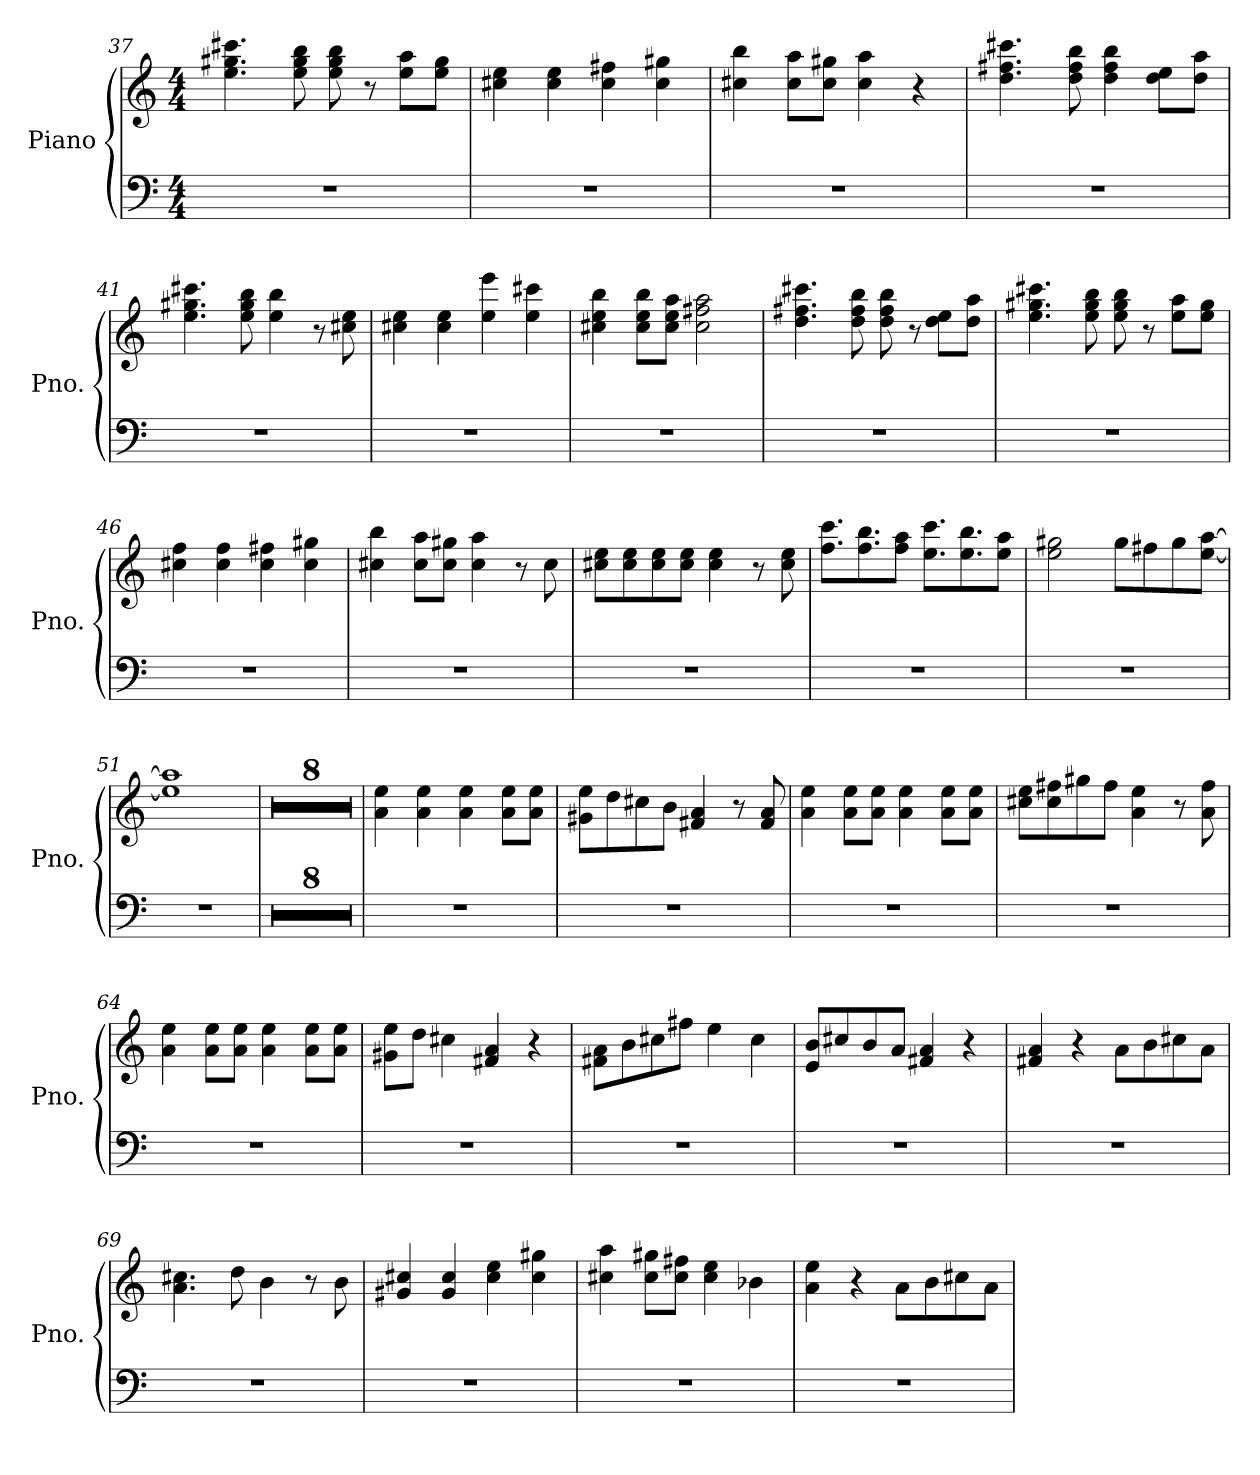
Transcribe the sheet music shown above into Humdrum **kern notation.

**kern	**kern
*part1	*part1
*staff2	*staff1
*I"Piano	*
*I'Pno.	*
*clefF4	*clefG2
*k[]	*k[]
*M4/4	*M4/4
=37	=37
1r	4.ee\ 4.gg#X\ 4.ccc#X\
.	8ee\ 8gg#\ 8bb\
.	8ee\ 8gg#\ 8bb\
.	8r
.	8ee\ 8aa\L
.	8ee\ 8gg#\J
=38	=38
1r	4cc#X\ 4ee\
.	4cc#\ 4ee\
.	4cc#\ 4ff#X\
.	4cc#\ 4gg#X\
=39	=39
1r	4cc#X\ 4bb\
.	8cc#\ 8aa\L
.	8cc#\ 8gg#X\J
.	4cc#\ 4aa\
.	4r
=40	=40
1r	4.dd\ 4.ff#X\ 4.ccc#X\
.	8dd\ 8ff#\ 8bb\
.	4dd\ 4ff#\ 4bb\
.	8dd\ 8ee\L
.	8dd\ 8aa\J
!!LO:LB:g=z
=41	=41
1r	4.ee\ 4.gg#X\ 4.ccc#X\
.	8ee\ 8gg#\ 8bb\
.	4ee\ 4bb\
.	8r
.	8cc#X\ 8ee\
=42	=42
1r	4cc#X\ 4ee\
.	4cc#\ 4ee\
.	4ee\ 4eee\
.	4ee\ 4ccc#X\
=43	=43
1r	4cc#X\ 4ee\ 4bb\
.	8cc#\ 8ee\ 8bb\L
.	8cc#\ 8ee\ 8aa\J
.	2cc#\ 2ff#X\ 2aa\
=44	=44
1r	4.dd\ 4.ff#X\ 4.ccc#X\
.	8dd\ 8ff#\ 8bb\
.	8dd\ 8ff#\ 8bb\
.	8r
.	8dd\ 8ee\L
.	8dd\ 8aa\J
=45	=45
1r	4.ee\ 4.gg#X\ 4.ccc#X\
.	8ee\ 8gg#\ 8bb\
.	8ee\ 8gg#\ 8bb\
.	8r
.	8ee\ 8aa\L
.	8ee\ 8gg#\J
!!LO:LB:g=z
=46	=46
1r	4cc#X\ 4ff\
.	4cc#\ 4ff\
.	4cc#\ 4ff#X\
.	4cc#\ 4gg#X\
=47	=47
1r	4cc#X\ 4bb\
.	8cc#\ 8aa\L
.	8cc#\ 8gg#X\J
.	4cc#\ 4aa\
.	8r
.	8cc#\
=48	=48
1r	8cc#X\ 8ee\L
.	8cc#\ 8ee\
.	8cc#\ 8ee\
.	8cc#\ 8ee\J
.	4cc#\ 4ee\
.	8r
.	8cc#\ 8ee\
=49	=49
1r	8.ff\ 8.ccc\L
.	8.ff\ 8.bb\
.	8ff\ 8aa\J
.	8.ee\ 8.ccc\L
.	8.ee\ 8.bb\
.	8ee\ 8aa\J
=50	=50
1r	2ee\ 2gg#X\
.	8gg#\L
.	8ff#X\
.	8gg#\
.	[8ee\ [8aa\J
!!LO:LB:g=z
=51	=51
1r	1ee] 1aa]
=52	=52
1r	1r
=53	=53
1r	1r
=54	=54
1r	1r
=55	=55
1r	1r
=56	=56
1r	1r
=57	=57
1r	1r
=58	=58
1r	1r
=59	=59
1r	1r
=60	=60
1r	4a\ 4ee\
.	4a\ 4ee\
.	4a\ 4ee\
.	8a\ 8ee\L
.	8a\ 8ee\J
=61	=61
1r	8g#X\ 8ee\L
.	8dd\
.	8cc#X\
.	8b\J
.	4f#X/ 4a/
.	8r
.	8f#/ 8a/
!!LO:PB:g=z
=62	=62
1r	4a\ 4ee\
.	8a\ 8ee\L
.	8a\ 8ee\J
.	4a\ 4ee\
.	8a\ 8ee\L
.	8a\ 8ee\J
=63	=63
1r	8cc#X\ 8ee\L
.	8cc#\ 8ff#X\
.	8gg#X\
.	8ff#\J
.	4a\ 4ee\
.	8r
.	8a\ 8ff#\
=64	=64
1r	4a\ 4ee\
.	8a\ 8ee\L
.	8a\ 8ee\J
.	4a\ 4ee\
.	8a\ 8ee\L
.	8a\ 8ee\J
=65	=65
1r	8g#X\ 8ee\L
.	8dd\J
.	4cc#X\
.	4f#X/ 4a/
.	4r
=66	=66
1r	8f#X\ 8a\L
.	8b\
.	8cc#X\
.	8ff#X\J
.	4ee\
.	4cc#\
!!LO:LB:g=z
=67	=67
1r	8e/ 8b/L
.	8cc#X/
.	8b/
.	8a/J
.	4f#X/ 4a/
.	4r
=68	=68
1r	4f#X/ 4a/
.	4r
.	8a\L
.	8b\
.	8cc#X\
.	8a\J
=69	=69
1r	4.a\ 4.cc#X\
.	8dd\
.	4b\
.	8r
.	8b\
=70	=70
1r	4g#X/ 4cc#X/
.	4g#/ 4cc#/
.	4cc#\ 4ee\
.	4cc#\ 4gg#X\
=71	=71
1r	4cc#X\ 4aa\
.	8cc#\ 8gg#X\L
.	8cc#\ 8ff#X\J
.	4cc#\ 4ee\
.	4b-X\
!!LO:LB:g=z
=72	=72
1r	4a\ 4ee\
.	4r
.	8a\L
.	8b\
.	8cc#X\
.	8a\J
=	=
*-	*-
